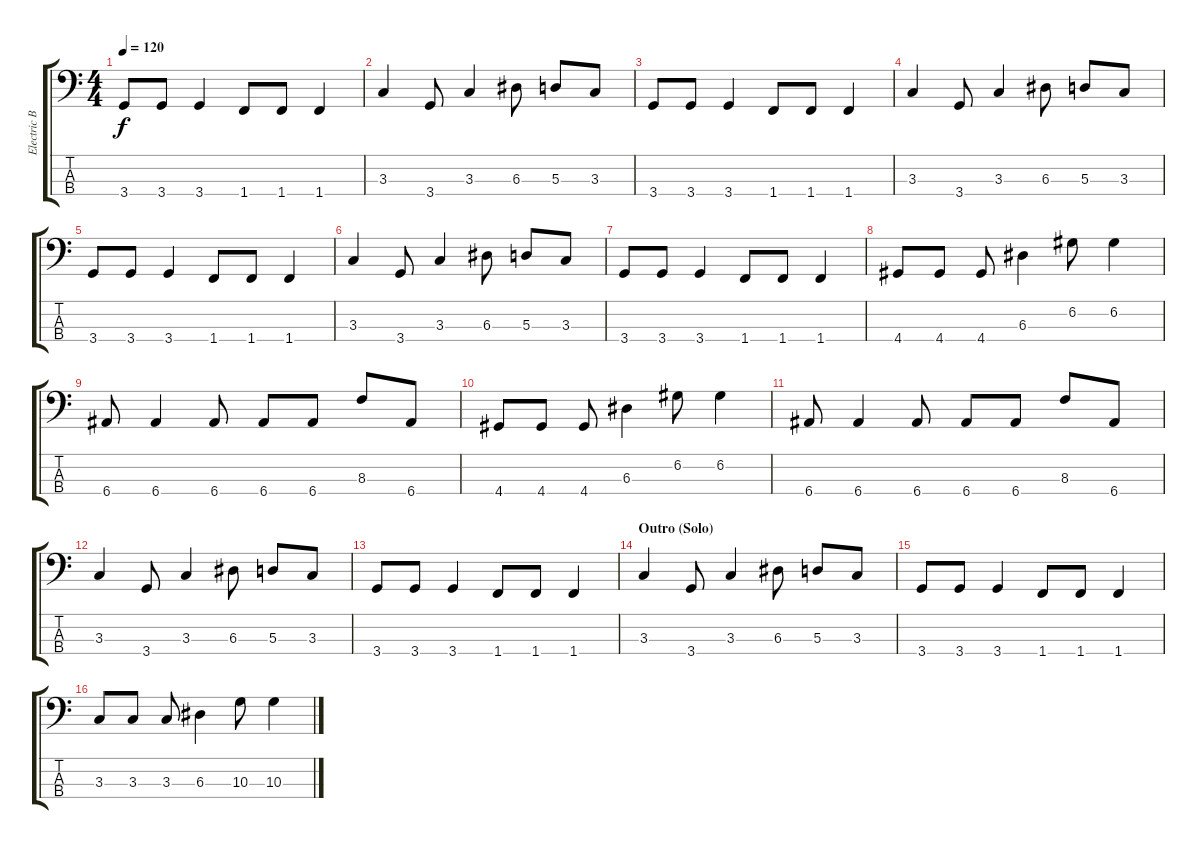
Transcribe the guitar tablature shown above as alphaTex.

\track ("Electric Bass - Josh Klinghoffer" "Electric B") {instrument electricbassfinger}
\staff {score tabs}
\tuning (G2 D2 A1 E1) {hide}
\ts (4 4)
\tempo 120
\clef f4
\ks c
3.4.8{dy f} 3.4.8 3.4.4 1.4.8 1.4.8 1.4.4 |
3.3.4 3.4.8 3.3.4 6.3.8 5.3.8 3.3.8 |
3.4.8 3.4.8 3.4.4 1.4.8 1.4.8 1.4.4 |
3.3.4 3.4.8 3.3.4 6.3.8 5.3.8 3.3.8 |
3.4.8 3.4.8 3.4.4 1.4.8 1.4.8 1.4.4 |
3.3.4 3.4.8 3.3.4 6.3.8 5.3.8 3.3.8 |
3.4.8 3.4.8 3.4.4 1.4.8 1.4.8 1.4.4 |
4.4.8 4.4.8 4.4.8 6.3.4 6.2.8 6.2.4 |
6.4.8 6.4.4 6.4.8 6.4.8 6.4.8 8.3.8 6.4.8 |
4.4.8 4.4.8 4.4.8 6.3.4 6.2.8 6.2.4 |
6.4.8 6.4.4 6.4.8 6.4.8 6.4.8 8.3.8 6.4.8 |
3.3.4 3.4.8 3.3.4 6.3.8 5.3.8 3.3.8 |
3.4.8 3.4.8 3.4.4 1.4.8 1.4.8 1.4.4 |
\section ("" "Outro (Solo)")
3.3.4 3.4.8 3.3.4 6.3.8 5.3.8 3.3.8 |
3.4.8 3.4.8 3.4.4 1.4.8 1.4.8 1.4.4 |
3.3.8 3.3.8 3.3.8 6.3.4 10.3.8 10.3.4
